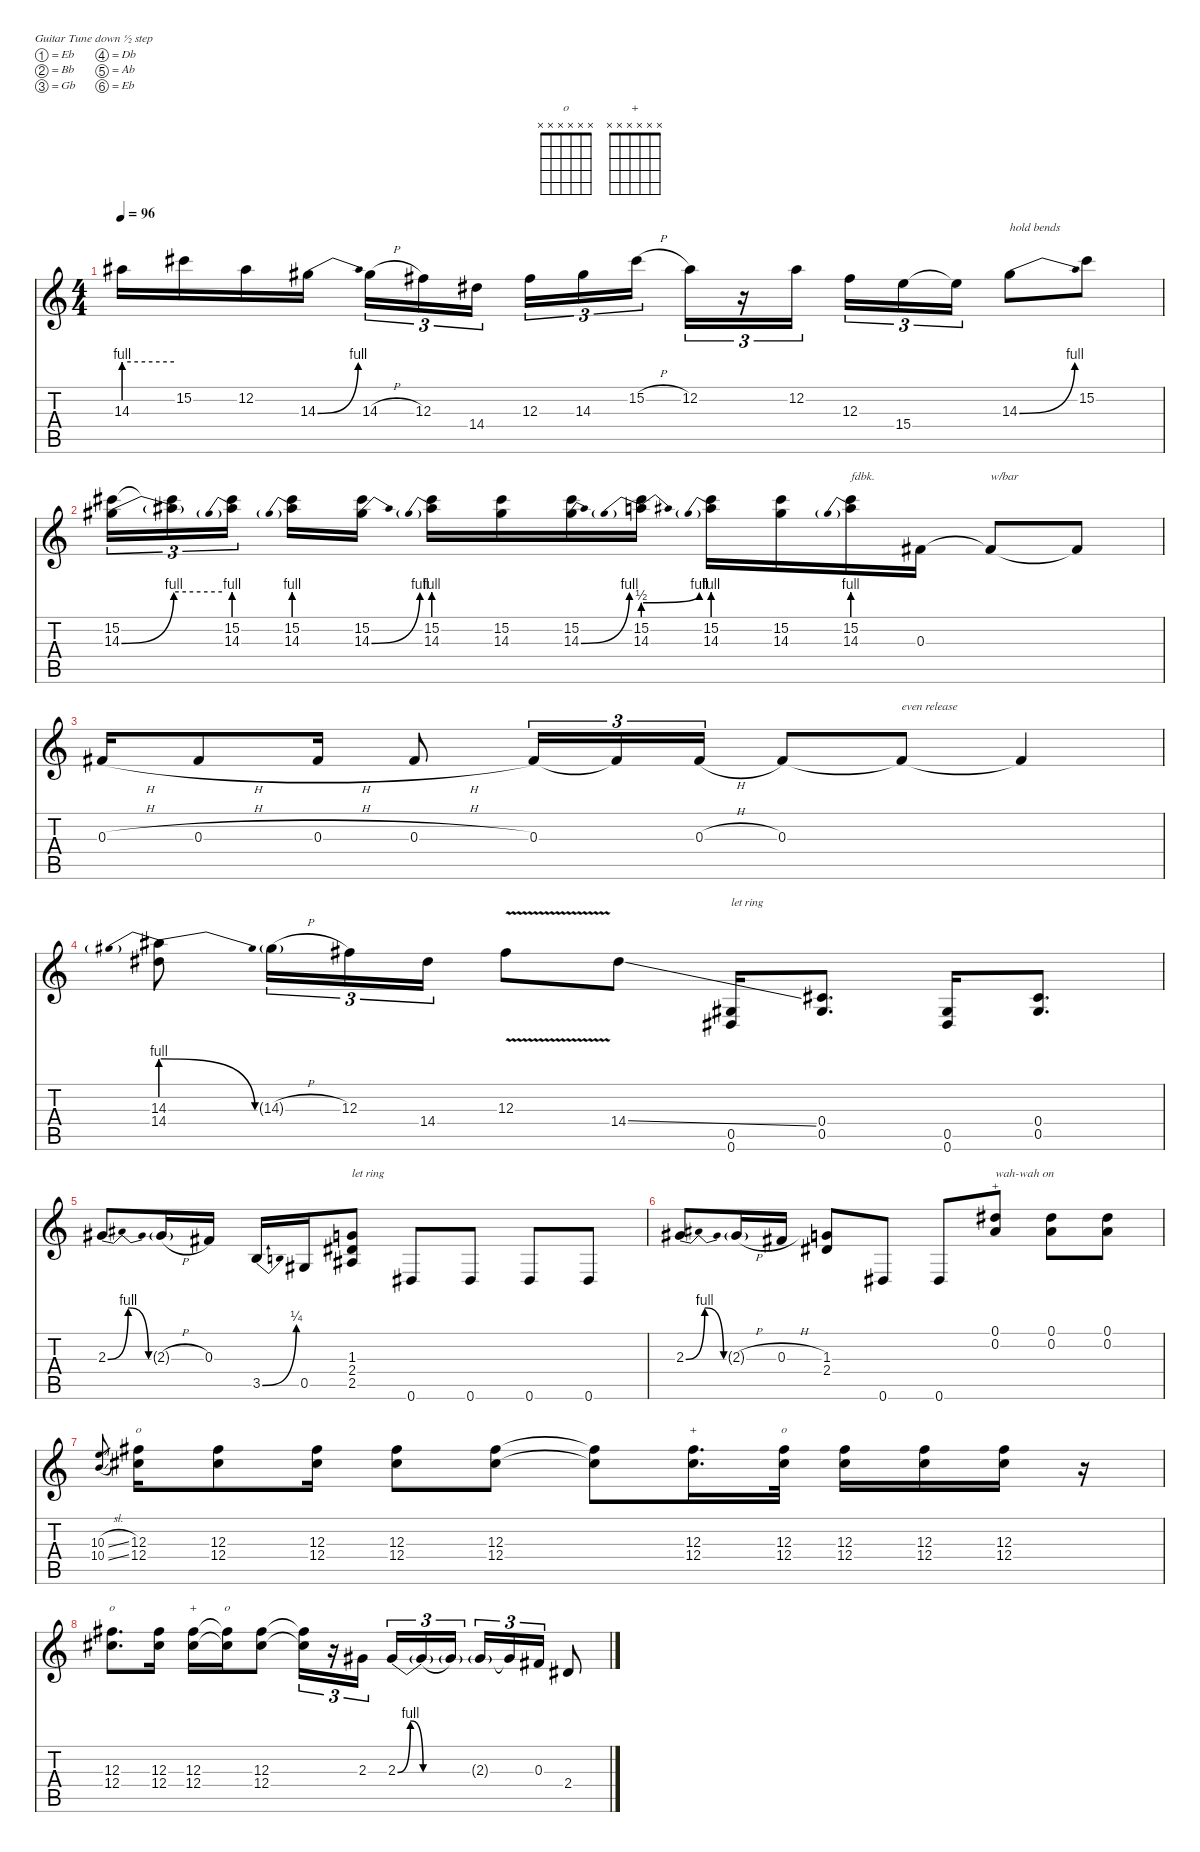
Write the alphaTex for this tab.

\defaultSystemsLayout 4
\hideDynamics
\bracketExtendMode nobrackets
\singleTrackTrackNamePolicy hidden
\multiTrackTrackNamePolicy hidden
\otherSystemsTrackNameOrientation horizontal
\track ("Guitar" "od.guit.") {defaultSystemsLayout 2 instrument overdrivenguitar}
\staff {score tabs}
\tuning (Eb4 Bb3 Gb3 Db3 Ab2 Eb2)
\chord ("o" x x x x x x)
\chord ("+" x x x x x x)
\ts (4 4)
\tempo 96
\clef g2
\ks c
14.3{be (hold 0 4 60 4) t}.16{dy f beam Down} 15.2{acc #}.16{beam Down} 12.2{acc #}.16{beam Down} 14.3{be (bend 0 0 30 4) acc #}.16{beam Down} 14.3{h acc #}.16{tu (3 2) dy ff beam Down} 12.3{acc #}.16{tu (3 2) dy f beam Down} 14.4{acc #}.16{tu (3 2) beam Down} 12.3{acc #}.16{tu (3 2) beam Down} 14.3{acc #}.16{tu (3 2) beam Down} 15.2{h acc #}.16{tu (3 2) beam Down} 12.2{acc #}.16{tu (3 2) dy ff beam Down} r.16{tu (3 2) beam Down} 12.2{acc #}.16{tu (3 2) dy f beam Down} 12.3{acc #}.16{tu (3 2) beam Down} 15.4.16{tu (3 2) beam Down} 15.4{t}.16{tu (3 2) beam Down} 14.3{be (bend 0 0 9.999999599999999 4) acc #}.8{txt "hold bends" beam Down} 15.2{acc #}.8{beam Down} |
(15.2{acc #} 14.3{be (bend 0 0 60 4) acc #}).16{tu (3 2) beam Down} (15.2{t acc #} 14.3{be (hold 0 4 60 4) t}).16{tu (3 2) beam Down} (15.2{acc #} 14.3{be (prebend 0 4 60 4)}).16{tu (3 2) beam Down} (15.2{acc #} 14.3{be (prebend 0 4 60 4)}).16{beam Down} (15.2{acc #} 14.3{be (bend 0 0 30 4) acc #}).16{beam Down} (15.2{acc #} 14.3{be (prebend 0 4 60 4)}).16{beam Down} (15.2{acc #} 14.3{acc #}).16{beam Down} (15.2{acc #} 14.3{be (bend 0 0 30 4) acc #}).16{beam Down} (15.2{acc #} 14.3{be (prebendbend 0 2 60 4)}).16{beam Down} (15.2{acc #} 14.3{be (prebend 0 4 60 4)}).16{beam Down} (15.2{acc #} 14.3{acc #}).16{beam Down} (15.2{acc #} 14.3{be (prebend 0 4 60 4)}).16{txt "fdbk." beam Down} 0.3{acc #}.16{dy ff beam Down} 0.3{t acc #}.8{txt "w/bar" dy f beam Up} 0.3{t acc #}.8{beam Up} |
0.3{h acc #}.16{dy ff beam Up} 0.3{h acc #}.8{beam Up} 0.3{h acc #}.16{beam Up} 0.3{h acc #}.8{beam Up} 0.3{acc #}.16{tu (3 2) beam Up} 0.3{t acc #}.16{tu (3 2) dy f beam Up} 0.3{h acc #}.16{tu (3 2) dy ff beam Up} 0.3{acc #}.8{beam Up} 0.3{t acc #}.8{txt "even release" dy f beam Up} 0.3{t acc #}.4{beam Up} |
(14.3{be (prebendrelease 0 4 60 0)} 14.4{acc #}).8{beam Down} 14.3{h g acc #}.16{tu (3 2) dy ff beam Down} 12.3{acc #}.16{tu (3 2) dy f beam Down} 14.4{acc #}.16{tu (3 2) beam Down} 12.3{v acc #}.8{beam Down} 14.4{ss acc #}.8{beam Down} (0.5{acc #} 0.6{acc #}).16{txt "let ring" beam Up} (0.4{acc #} 0.5{acc #}).8{d dy ff beam Up} (0.5{acc #} 0.6{acc #}).16{dy f beam Up} (0.4{acc #} 0.5{acc #}).8{d dy ff beam Up} |
2.3{be (bendrelease 0 0 15 4 30 4 60 0) acc #}.8{dy f beam Up} 2.3{h g acc #}.16{dy ff beam Up} 0.3{acc #}.16{dy f beam Up} 3.5{be (bend 0 0 30 1)}.16{beam Up} 0.5{acc #}.16{beam Up} (1.3 2.4{acc #} 2.5{acc #}).8{txt "let ring" dy ff beam Up} 0.6{acc #}.8{dy f beam Up} 0.6{acc #}.8{beam Up} 0.6{acc #}.8{beam Up} 0.6{acc #}.8{beam Up} |
2.3{be (bendrelease 0 0 15 4 30 4 60 0) acc #}.8{beam Up} 2.3{h g acc #}.16{dy ff beam Up} 0.3{h acc #}.16{dy f beam Up} (1.3 2.4{acc #}).8{beam Up} 0.6{acc #}.8{dy ff beam Up} 0.6{acc #}.8{dy f beam Up} (0.1{acc #} 0.2{acc #}).8{ch "+" txt "wah-wah on" beam Up} (0.1{acc #} 0.2{acc #}).8{beam Down} (0.1{acc #} 0.2{acc #}).8{beam Down} |
(10.3{sl} 10.4{sl}).8{gr dy p beam Up} (12.3{acc #} 12.4{acc #}).16{ch "o" dy ff beam Down} (12.3{acc #} 12.4{acc #}).8{dy f beam Down} (12.3{acc #} 12.4{acc #}).16{dy ff beam Down} (12.3{acc #} 12.4{acc #}).8{dy f beam Down} (12.3{acc #} 12.4{acc #}).8{dy ff beam Down} (12.3{t acc #} 12.4{t acc #}).8{dy f beam Down} (12.3{acc #} 12.4{acc #}).16{d ch "+" dy ff beam Down} (12.3{acc #} 12.4{acc #}).32{ch "o" dy f beam Down} (12.3{acc #} 12.4{acc #}).16{beam Down} (12.3{acc #} 12.4{acc #}).16{beam Down} (12.3{acc #} 12.4{acc #}).16{dy ff beam Down} r.16{beam Down} |
(12.3{acc #} 12.4{acc #}).8{d ch "o" beam Down} (12.3{acc #} 12.4{acc #}).16{beam Down} (12.3{acc #} 12.4{acc #}).16{ch "+" dy f beam Down} (12.3{t acc #} 12.4{t acc #}).16{ch "o" beam Down} (12.3{acc #} 12.4{acc #}).8{beam Down} (12.3{t acc #} 12.4{t acc #}).16{tu (3 2) beam Down} r.16{tu (3 2) beam Down} 2.3{acc #}.16{tu (3 2) beam Down} 2.3{be (bendrelease 0 0 30 4 30 4 60 0) acc #}.16{tu (3 2) beam Up} 2.3{be (hold 0 0 60 0) t acc #}.16{tu (3 2) beam Up} 2.3{be (hold 0 0 60 0) t acc #}.16{tu (3 2) beam Up} 2.3{g acc #}.16{tu (3 2) dy ff beam Up} 2.3{t acc #}.16{tu (3 2) dy f beam Up} 0.3{acc #}.16{tu (3 2) beam Up} 2.4{acc #}.8{beam Up}
